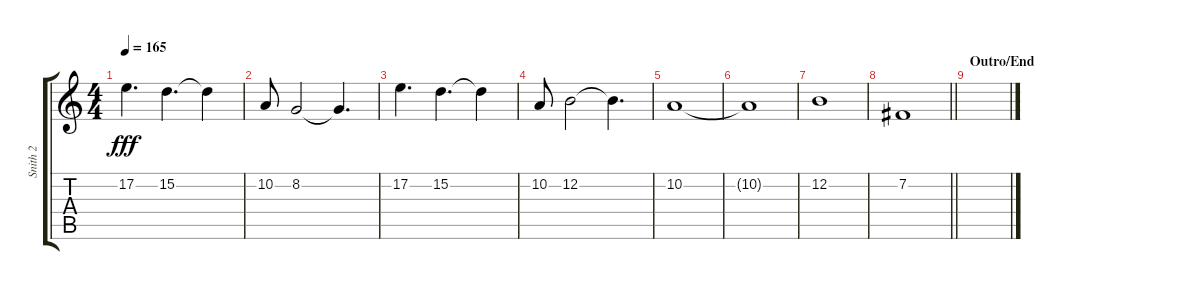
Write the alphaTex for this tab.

\track ("Snith 2" "Snith 2") {instrument pad4choir}
\staff {score tabs}
\tuning (E4 B3 G3 D3 A2 E2) {hide}
\ts (4 4)
\tempo 165
\clef g2
\ks c
17.2.4{d dy fff} 15.2.4{d} 15.2{t}.4 |
10.2.8 8.2.2 8.2{t}.4{d} |
17.2.4{d} 15.2.4{d} 15.2{t}.4 |
10.2.8 12.2.2 12.2{t}.4{d} |
10.2.1 |
10.2{t}.1 |
12.2.1 |
\barLineRight lightlight
7.2.1 |
\section ("" "Outro/End")
